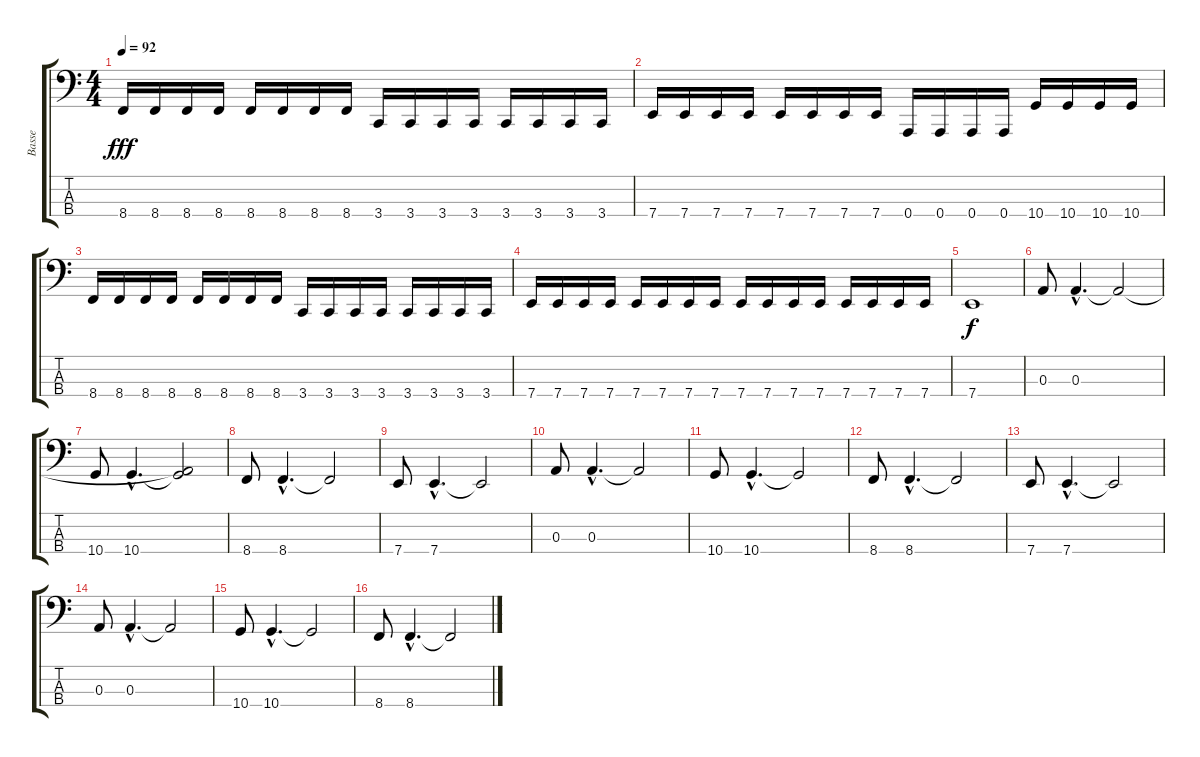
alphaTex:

\track ("Basse" "Basse") {instrument electricbassfinger}
\staff {score tabs}
\tuning (G2 D2 A1 A0) {hide}
\ts (4 4)
\tempo 92
\clef f4
\ks c
8.4.16{dy fff} 8.4.16 8.4.16 8.4.16 8.4.16 8.4.16 8.4.16 8.4.16 3.4.16 3.4.16 3.4.16 3.4.16 3.4.16 3.4.16 3.4.16 3.4.16 |
7.4.16 7.4.16 7.4.16 7.4.16 7.4.16 7.4.16 7.4.16 7.4.16 0.4.16 0.4.16 0.4.16 0.4.16 10.4.16 10.4.16 10.4.16 10.4.16 |
8.4.16 8.4.16 8.4.16 8.4.16 8.4.16 8.4.16 8.4.16 8.4.16 3.4.16 3.4.16 3.4.16 3.4.16 3.4.16 3.4.16 3.4.16 3.4.16 |
7.4.16 7.4.16 7.4.16 7.4.16 7.4.16 7.4.16 7.4.16 7.4.16 7.4.16 7.4.16 7.4.16 7.4.16 7.4.16 7.4.16 7.4.16 7.4.16 |
7.4.1{dy f} |
0.3.8 0.3{hac}.4{d} 0.3{t}.2 |
10.4.8 10.4{hac}.4{d} (0.3{t} 10.4{t}).2 |
8.4.8 8.4{hac}.4{d} 8.4{t}.2 |
7.4.8 7.4{hac}.4{d} 7.4{t}.2 |
0.3.8 0.3{hac}.4{d} 0.3{t}.2 |
10.4.8 10.4{hac}.4{d} 10.4{t}.2 |
8.4.8 8.4{hac}.4{d} 8.4{t}.2 |
7.4.8 7.4{hac}.4{d} 7.4{t}.2 |
0.3.8 0.3{hac}.4{d} 0.3{t}.2 |
10.4.8 10.4{hac}.4{d} 10.4{t}.2 |
8.4.8 8.4{hac}.4{d} 8.4{t}.2
